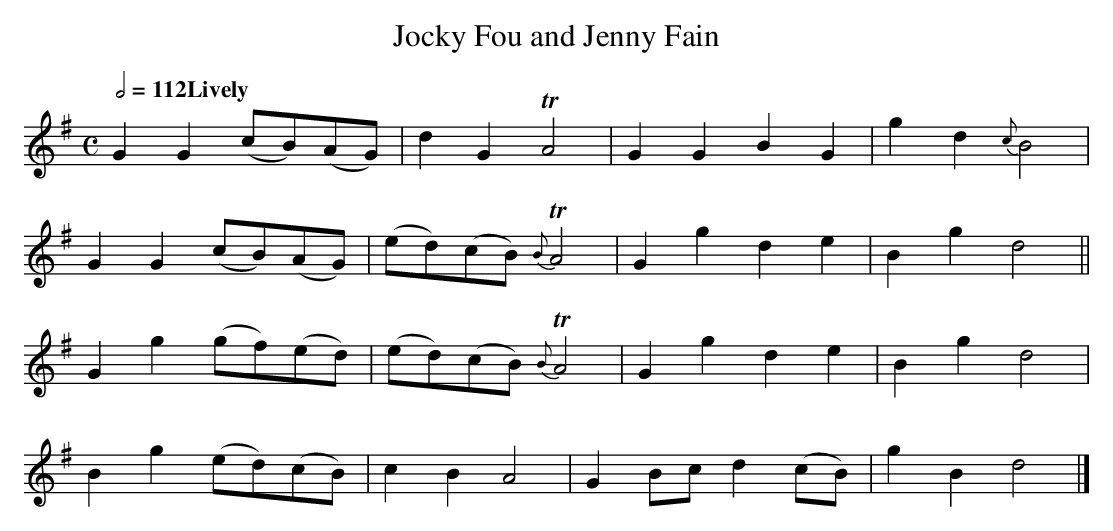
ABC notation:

X:1
T:Jocky Fou and Jenny Fain
M:C
L:1/8
Q:1/2=112 "Lively"
K:G
G2G2 (cB)(AG)| d2  G2     TA4|G2G2 B2 G2 |g2d2{c}B4 |
G2G2 (cB)(AG)|(ed)(cB) {B}TA4|G2g2 d2 e2 |B2g2   d4||
G2g2 (gf)(ed)|(ed)(cB) {B}TA4|G2g2 d2 e2 |B2g2   d4 |
B2g2 (ed)(cB)| c2  B2      A4|G2Bc d2(cB)|g2B2   d4|]
